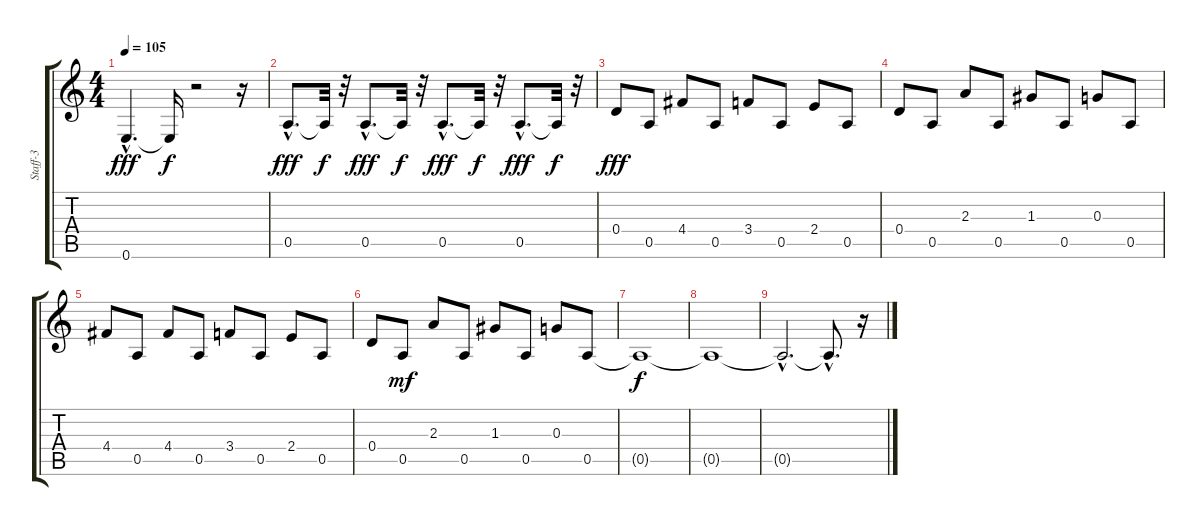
\track ("Staff-3" "Staff-3") {instrument acousticguitarnylon}
\staff {score tabs}
\tuning (E4 B3 G3 D3 A2 E2) {hide}
\ts (4 4)
\tempo 105
\clef g2
\ks c
0.6{hac}.4{d dy fff} 0.6{t}.16{dy f} r.2 r.16 |
0.5{hac}.8{d dy fff} 0.5{t}.32{dy f} r.32 0.5{hac}.8{d dy fff} 0.5{t}.32{dy f} r.32 0.5{hac}.8{d dy fff} 0.5{t}.32{dy f} r.32 0.5{hac}.8{d dy fff} 0.5{t}.32{dy f} r.32 |
0.4.8{dy fff} 0.5.8 4.4.8 0.5.8 3.4.8 0.5.8 2.4.8 0.5.8 |
0.4.8 0.5.8 2.3.8 0.5.8 1.3.8 0.5.8 0.3.8 0.5.8 |
4.4.8 0.5.8 4.4.8 0.5.8 3.4.8 0.5.8 2.4.8 0.5.8 |
0.4.8 0.5.8{dy mf} 2.3.8 0.5.8 1.3.8 0.5.8 0.3.8 0.5.8 |
0.5{t}.1{dy f} |
0.5{t}.1 |
0.5{hac t}.2{d} 0.5{hac t}.8{d} r.16
